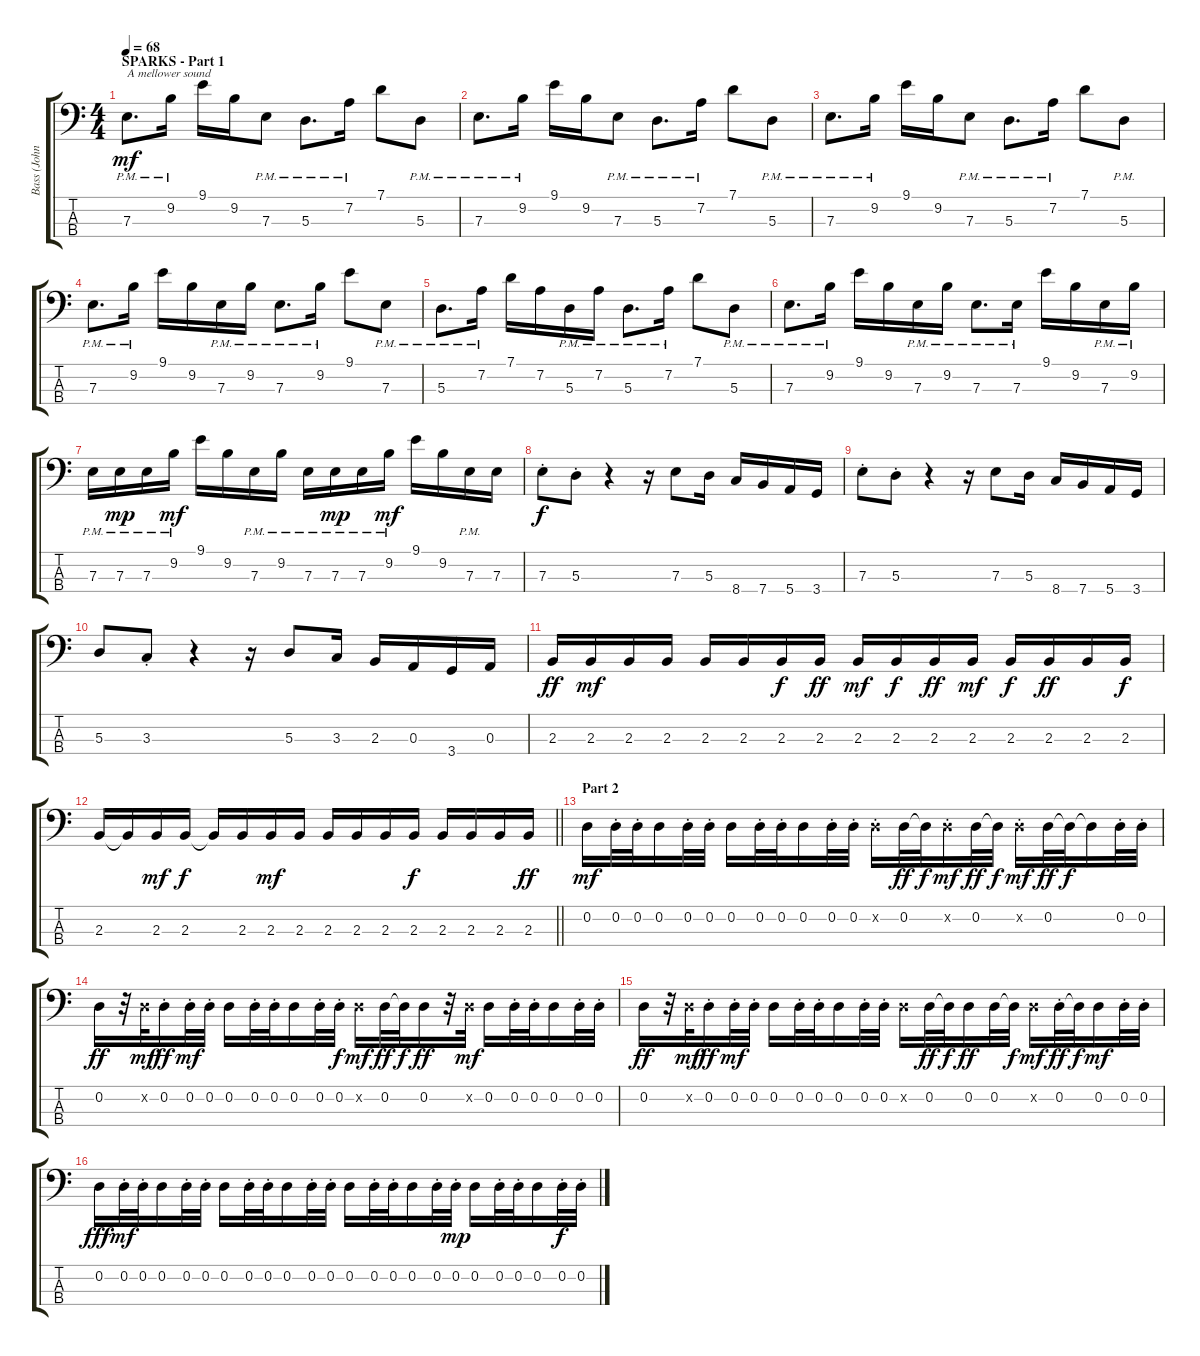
\track ("Bass (John)" "Bass (John") {instrument distortionguitar}
\staff {score tabs}
\tuning (G2 D2 A1 E1) {hide}
\ts (4 4)
\section ("" "SPARKS - Part 1")
\tempo 68
\clef f4
\ks c
7.3{pm}.8{d txt "A mellower sound" dy mf} 9.2{pm}.16 9.1.16 9.2.16 7.3{pm}.8 5.3{pm}.8{d} 7.2{pm}.16 7.1.8 5.3{pm}.8 |
7.3{pm}.8{d} 9.2{pm}.16 9.1.16 9.2.16 7.3{pm}.8 5.3{pm}.8{d} 7.2{pm}.16 7.1.8 5.3{pm}.8 |
7.3{pm}.8{d} 9.2{pm}.16 9.1.16 9.2.16 7.3{pm}.8 5.3{pm}.8{d} 7.2{pm}.16 7.1.8 5.3{pm}.8 |
7.3{pm}.8{d} 9.2{pm}.16 9.1.16 9.2.16 7.3{pm}.16 9.2{pm}.16 7.3{pm}.8{d} 9.2{pm}.16 9.1.8 7.3{pm}.8 |
5.3{pm}.8{d} 7.2{pm}.16 7.1.16 7.2.16 5.3{pm}.16 7.2{pm}.16 5.3{pm}.8{d} 7.2{pm}.16 7.1.8 5.3{pm}.8 |
7.3{pm}.8{d} 9.2{pm}.16 9.1.16 9.2.16 7.3{pm}.16 9.2{pm}.16 7.3{pm}.8{d} 7.3{pm}.16 9.1.16 9.2.16 7.3{pm}.16 9.2{pm}.16 |
7.3{pm}.16 7.3{pm}.16{dy mp} 7.3{pm}.16 9.2{pm}.16{dy mf} 9.1.16 9.2.16 7.3{pm}.16 9.2{pm}.16 7.3{pm}.16 7.3{pm}.16{dy mp} 7.3{pm}.16 9.2{pm}.16{dy mf} 9.1.16 9.2.16 7.3{pm}.16 7.3.16 |
7.3{st}.8{dy f} 5.3{st}.8 r.4 r.16 7.3.8 5.3.16 8.4.16 7.4.16 5.4.16 3.4.16 |
7.3{st}.8 5.3{st}.8 r.4 r.16 7.3.8 5.3.16 8.4.16 7.4.16 5.4.16 3.4.16 |
5.3.8 3.3{st}.8 r.4 r.16 5.3.8 3.3.16 2.3.16 0.3.16 3.4.16 0.3.16 |
2.3.16{dy ff} 2.3.16{dy mf} 2.3.16 2.3.16 2.3.16 2.3.16 2.3.16{dy f} 2.3.16{dy ff} 2.3.16{dy mf} 2.3.16{dy f} 2.3.16{dy ff} 2.3.16{dy mf} 2.3.16{dy f} 2.3.16{dy ff} 2.3.16 2.3.16{dy f} |
\barLineRight lightlight
2.3.16 2.3{t}.16 2.3.16{dy mf} 2.3.16{dy f} 2.3{t}.16 2.3.16 2.3.16{dy mf} 2.3.16 2.3.16 2.3.16 2.3.16 2.3.16{dy f} 2.3.16 2.3.16 2.3.16 2.3.16{dy ff} |
\section ("" "Part 2")
0.2.16{dy mf} 0.2{st}.32 0.2{st}.32 0.2.16 0.2{st}.32 0.2{st}.32 0.2.16 0.2{st}.32 0.2{st}.32 0.2.16 0.2{st}.32 0.2{st}.32 0.2{st x}.16 0.2.32{dy ff} 0.2{t}.32{dy f} 0.2{st x}.16{dy mf} 0.2.32{dy ff} 0.2{t}.32{dy f} 0.2{st x}.16{dy mf} 0.2.32{dy ff} 0.2{t}.32{dy f} 0.2{t}.16 0.2{st}.32 0.2{st}.32 |
0.2.16{dy ff} r.32 0.2{x}.32{dy mf} 0.2{st}.16{dy ff} 0.2{st}.32{dy mf} 0.2{st}.32 0.2.16 0.2{st}.32 0.2{st}.32 0.2.16 0.2{st}.32 0.2{st}.32{dy f} 0.2{x}.16{dy mf} 0.2.32{dy ff} 0.2{t}.32{dy f} 0.2.16{dy ff} r.32 0.2{x}.32{dy mf} 0.2.16 0.2{st}.32 0.2{st}.32 0.2.16 0.2{st}.32 0.2{st}.32 |
0.2.16{dy ff} r.32 0.2{x}.32{dy mf} 0.2{st}.16{dy ff} 0.2{st}.32{dy mf} 0.2{st}.32 0.2.16 0.2{st}.32 0.2{st}.32 0.2.16 0.2{st}.32 0.2{st}.32 0.2{x}.16 0.2.32{dy ff} 0.2{t}.32{dy f} 0.2.16{dy ff} 0.2.32 0.2{t}.32{dy f} 0.2{x}.16{dy mf} 0.2{st}.32{dy ff} 0.2{t}.32{dy f} 0.2.16{dy mf} 0.2{st}.32 0.2{st}.32 |
0.2.16{dy fff} 0.2{st}.32{dy mf} 0.2{st}.32 0.2.16 0.2{st}.32 0.2{st}.32 0.2.16 0.2{st}.32 0.2{st}.32 0.2.16 0.2{st}.32 0.2{st}.32 0.2.16 0.2{st}.32 0.2{st}.32 0.2.16 0.2{st}.32 0.2{st}.32{dy mp} 0.2.16 0.2{st}.32 0.2{st}.32 0.2.16 0.2{st}.32{dy f} 0.2{st}.32
